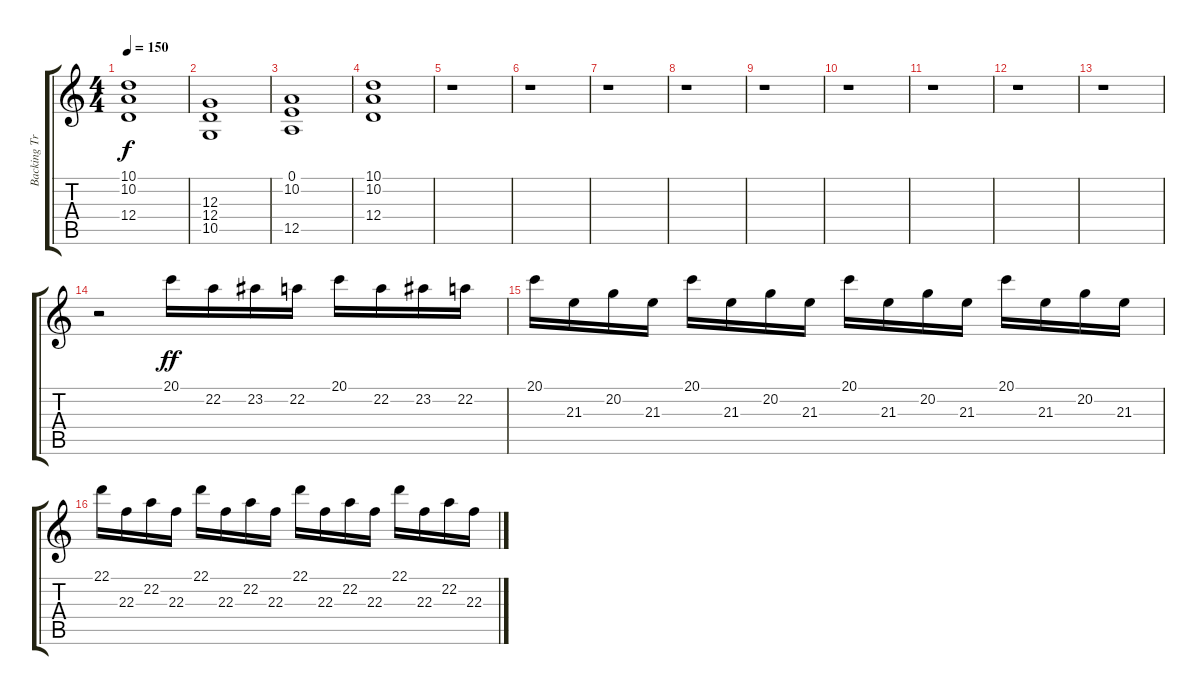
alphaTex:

\track ("Backing Track (Strings)" "Backing Tr") {instrument stringensemble1}
\staff {score tabs}
\tuning (E4 B3 G3 D3 A2 E2) {hide}
\ts (4 4)
\tempo 150
\clef g2
\ks c
(10.1 10.2 12.4).1{dy f} |
(12.3 12.4 10.5).1 |
(0.1 10.2 12.5).1 |
(10.1 10.2 12.4).1 |
r.1 |
r.1 |
r.1 |
r.1 |
r.1 |
r.1 |
r.1 |
r.1 |
r.1 |
r.2 20.1.16{dy ff} 22.2.16 23.2.16 22.2.16 20.1.16 22.2.16 23.2.16 22.2.16 |
20.1.16 21.3.16 20.2.16 21.3.16 20.1.16 21.3.16 20.2.16 21.3.16 20.1.16 21.3.16 20.2.16 21.3.16 20.1.16 21.3.16 20.2.16 21.3.16 |
22.1.16 22.3.16 22.2.16 22.3.16 22.1.16 22.3.16 22.2.16 22.3.16 22.1.16 22.3.16 22.2.16 22.3.16 22.1.16 22.3.16 22.2.16 22.3.16
